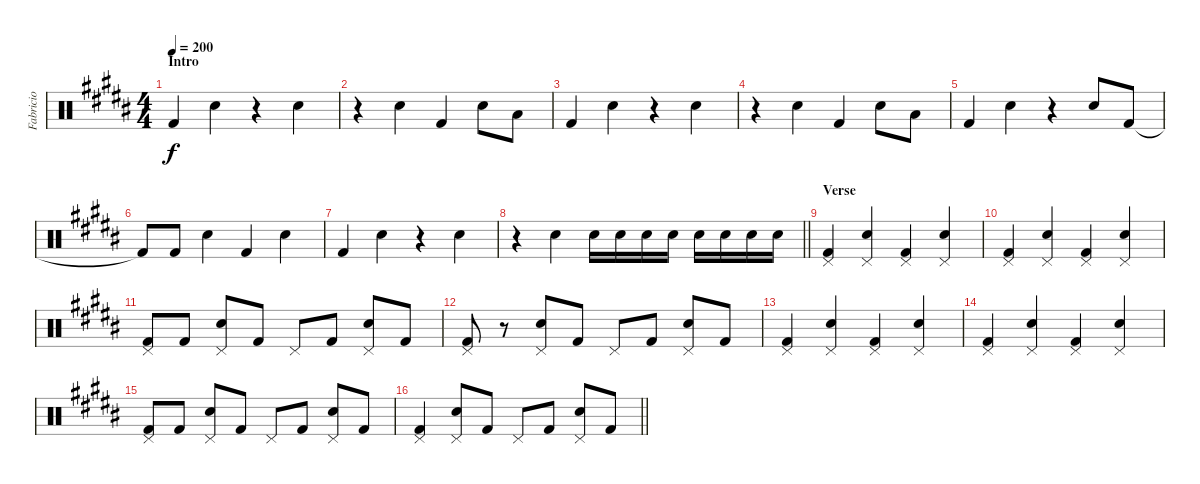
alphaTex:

\track ("Fabricio" "Fabricio") {instrument percussion}
\staff {score}
\articulation defaults
\ts (4 4)
\section ("" "Intro")
\tempo 200
\clef neutral
\ks b "Kick (hit) 2".4{dy f} "Electric Snare (hit)".4
r.4 "Electric Snare (hit)".4 |
r.4 "Electric Snare (hit)".4 "Kick (hit) 2".4 "Electric Snare (hit)".8 "Low Tom (hit)".8 |
"Kick (hit) 2".4 "Electric Snare (hit)".4 r.4 "Electric Snare (hit)".4 |
r.4 "Electric Snare (hit)".4 "Kick (hit) 2".4 "Electric Snare (hit)".8 "Low Tom (hit)".8 |
"Kick (hit) 2".4 "Electric Snare (hit)".4 r.4 "Electric Snare (hit)".8 "Kick (hit) 2".8 |
"Kick (hit) 2"{t}.8 "Kick (hit) 2".8 "Electric Snare (hit)".4 "Kick (hit) 2".4 "Electric Snare (hit)".4 |
"Kick (hit) 2".4 "Electric Snare (hit)".4 r.4 "Electric Snare (hit)".4 |
\barLineRight lightlight
r.4 "Electric Snare (hit)".4 "Electric Snare (hit)".16 "Electric Snare (hit)".16 "Electric Snare (hit)".16 "Electric Snare (hit)".16 "Electric Snare (hit)".16 "Electric Snare (hit)".16 "Electric Snare (hit)".16 "Electric Snare (hit)".16 |
\section ("" "Verse")
("Pedal Hi-Hat (hit)" "Kick (hit) 2").4 ("Pedal Hi-Hat (hit)" "Electric Snare (hit)").4 ("Pedal Hi-Hat (hit)" "Kick (hit) 2").4 ("Pedal Hi-Hat (hit)" "Electric Snare (hit)").4 |
("Pedal Hi-Hat (hit)" "Kick (hit) 2").4 ("Pedal Hi-Hat (hit)" "Electric Snare (hit)").4 ("Pedal Hi-Hat (hit)" "Kick (hit) 2").4 ("Pedal Hi-Hat (hit)" "Electric Snare (hit)").4 |
("Pedal Hi-Hat (hit)" "Kick (hit) 2").8 "Kick (hit) 2".8 ("Pedal Hi-Hat (hit)" "Electric Snare (hit)").8 "Kick (hit) 2".8 "Pedal Hi-Hat (hit)".8 "Kick (hit) 2".8 ("Pedal Hi-Hat (hit)" "Electric Snare (hit)").8 "Kick (hit) 2".8 |
("Pedal Hi-Hat (hit)" "Kick (hit) 2").8 r.8 ("Pedal Hi-Hat (hit)" "Electric Snare (hit)").8 "Kick (hit) 2".8 "Pedal Hi-Hat (hit)".8 "Kick (hit) 2".8 ("Pedal Hi-Hat (hit)" "Electric Snare (hit)").8 "Kick (hit) 2".8 |
("Pedal Hi-Hat (hit)" "Kick (hit) 2").4 ("Pedal Hi-Hat (hit)" "Electric Snare (hit)").4 ("Pedal Hi-Hat (hit)" "Kick (hit) 2").4 ("Pedal Hi-Hat (hit)" "Electric Snare (hit)").4 |
("Pedal Hi-Hat (hit)" "Kick (hit) 2").4 ("Pedal Hi-Hat (hit)" "Electric Snare (hit)").4 ("Pedal Hi-Hat (hit)" "Kick (hit) 2").4 ("Pedal Hi-Hat (hit)" "Electric Snare (hit)").4 |
("Pedal Hi-Hat (hit)" "Kick (hit) 2").8 "Kick (hit) 2".8 ("Pedal Hi-Hat (hit)" "Electric Snare (hit)").8 "Kick (hit) 2".8 "Pedal Hi-Hat (hit)".8 "Kick (hit) 2".8 ("Pedal Hi-Hat (hit)" "Electric Snare (hit)").8 "Kick (hit) 2".8 |
\barLineRight lightlight
("Pedal Hi-Hat (hit)" "Kick (hit) 2").4 ("Pedal Hi-Hat (hit)" "Electric Snare (hit)").8 "Kick (hit) 2".8 "Pedal Hi-Hat (hit)".8 "Kick (hit) 2".8 ("Pedal Hi-Hat (hit)" "Electric Snare (hit)").8 "Kick (hit) 2".8
